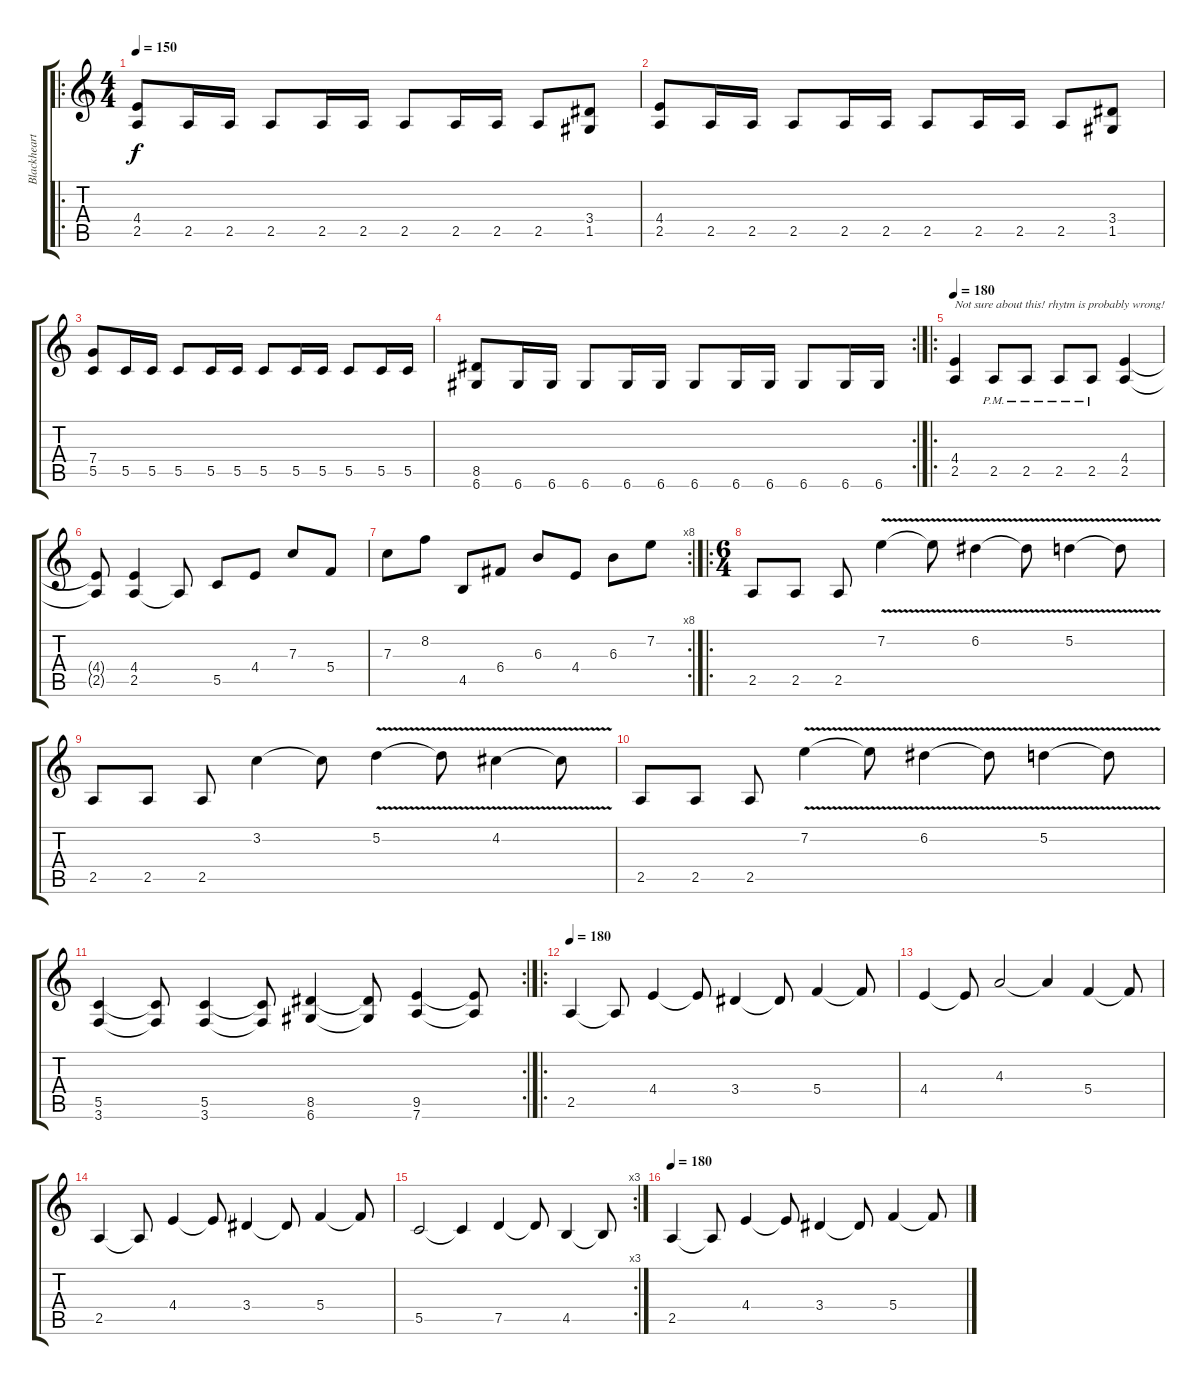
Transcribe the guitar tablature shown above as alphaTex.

\track ("Blackheart" "Blackheart") {instrument distortionguitar}
\staff {score tabs}
\tuning (D4 A3 F3 C3 G2 D2) {hide}
\ro
\ts (4 4)
\tempo 150
\clef g2
\ks c
(4.4 2.5).8{dy f} 2.5.16 2.5.16 2.5.8 2.5.16 2.5.16 2.5.8 2.5.16 2.5.16 2.5.8 (3.4 1.5).8 |
(4.4 2.5).8 2.5.16 2.5.16 2.5.8 2.5.16 2.5.16 2.5.8 2.5.16 2.5.16 2.5.8 (3.4 1.5).8 |
(7.4 5.5).8 5.5.16 5.5.16 5.5.8 5.5.16 5.5.16 5.5.8 5.5.16 5.5.16 5.5.8 5.5.16 5.5.16 |
\rc 2
(8.5 6.6).8 6.6.16 6.6.16 6.6.8 6.6.16 6.6.16 6.6.8 6.6.16 6.6.16 6.6.8 6.6.16 6.6.16 |
\ro
\tempo 180
(4.4 2.5).4{txt "Not sure about this! rhytm is probably wrong!"} 2.5{pm}.8 2.5{pm}.8 2.5{pm}.8 2.5{pm}.8 (4.4 2.5).4 |
(4.4{t} 2.5{t}).8 (4.4 2.5).4 2.5{t}.8 5.5.8 4.4.8 7.3.8 5.4.8 |
\rc 8
7.3.8 8.2.8 4.5.8 6.4.8 6.3.8 4.4.8 6.3.8 7.2.8 |
\ro
\ts (6 4)
2.5.8 2.5.8 2.5.8 7.2{v}.4 7.2{t}.8 6.2{v}.4 6.2{t}.8 5.2{v}.4 5.2{t}.8 |
2.5.8 2.5.8 2.5.8 3.2.4 3.2{t}.8 5.2{v}.4 5.2{t}.8 4.2{v}.4 4.2{t}.8 |
2.5.8 2.5.8 2.5.8 7.2{v}.4 7.2{t}.8 6.2{v}.4 6.2{t}.8 5.2{v}.4 5.2{t}.8 |
\rc 2
(5.5 3.6).4 (5.5{t} 3.6{t}).8 (5.5 3.6).4 (5.5{t} 3.6{t}).8 (8.5 6.6).4 (8.5{t} 6.6{t}).8 (9.5 7.6).4 (9.5{t} 7.6{t}).8 |
\ro
\tempo 180
2.5.4{instrument electricguitarclean} 2.5{t}.8 4.4.4 4.4{t}.8 3.4.4 3.4{t}.8 5.4.4 5.4{t}.8 |
4.4.4 4.4{t}.8 4.3.2 4.3{t}.4 5.4.4 5.4{t}.8 |
2.5.4 2.5{t}.8 4.4.4 4.4{t}.8 3.4.4 3.4{t}.8 5.4.4 5.4{t}.8 |
\rc 3
5.5.2 5.5{t}.4 7.5.4 7.5{t}.8 4.5.4 4.5{t}.8 |
\tempo 180
2.5.4{instrument electricguitarclean} 2.5{t}.8 4.4.4 4.4{t}.8 3.4.4 3.4{t}.8 5.4.4 5.4{t}.8
